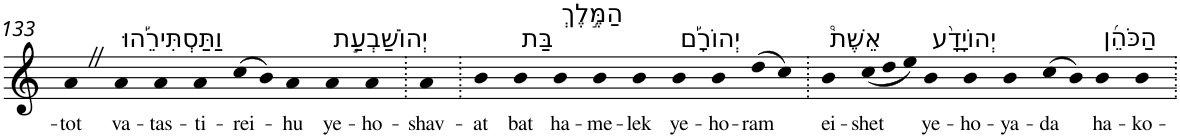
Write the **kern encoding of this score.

**kern	**text
*part1	*part1
*staff1	*staff1
*I"Piano	*
*I'Pno	*
!!LO:PB:g=z
*clefG2	*
*k[]	*
=133	=133
!	!LO:LY:b
4aZ	-tot
!LO:TX:a:t=וַתַּסְתִּירֵ֡הוּ	!
!	!LO:LY:b
4a	va-
!	!LO:LY:b
4a	-tas-
!	!LO:LY:b
4a	-ti-
!	!LO:LY:b
(>8cc	-rei-
8b)	.
!	!LO:LY:b
4a	-hu
!LO:TX:a:t=יְהוֹשַׁבְעַ֣ת	!
!	!LO:LY:b
4a	ye-
!	!LO:LY:b
4a	-ho-
=134.	=134.
!	!LO:LY:b
4a	-shav-
=135.	=135.
!	!LO:LY:b
4b	-at
!LO:TX:a:t=בַּת	!
!	!LO:LY:b
4b	bat
!LO:TX:a:t=הַמֶּ֣לֶךְ	!
!	!LO:LY:b
4b	ha-
!	!LO:LY:b
4b	-me-
!	!LO:LY:b
4b	-lek
!LO:TX:a:t=יְהוֹרָ֡ם	!
!	!LO:LY:b
4b	ye-
!	!LO:LY:b
4b	-ho-
!	!LO:LY:b
(>8dd	-ram
8cc)	.
=136.	=136.
!LO:TX:a:t=אֵשֶׁת֩	!
!	!LO:LY:b
4b	ei-
*Xtuplet	*
!	!LO:LY:b
(<12cc	-shet
12dd	.
12ee)	.
!LO:TX:a:t=יְהוֹיָדָ֨ע	!
!	!LO:LY:b
4b	ye-
!	!LO:LY:b
4b	-ho-
!	!LO:LY:b
4b	-ya-
!	!LO:LY:b
(>8cc	-da
8b)	.
!LO:TX:a:t=הַכֹּהֵ֜ן	!
!	!LO:LY:b
4b	ha-
!	!LO:LY:b
4b	-ko-
=.	=.
*-	*-
